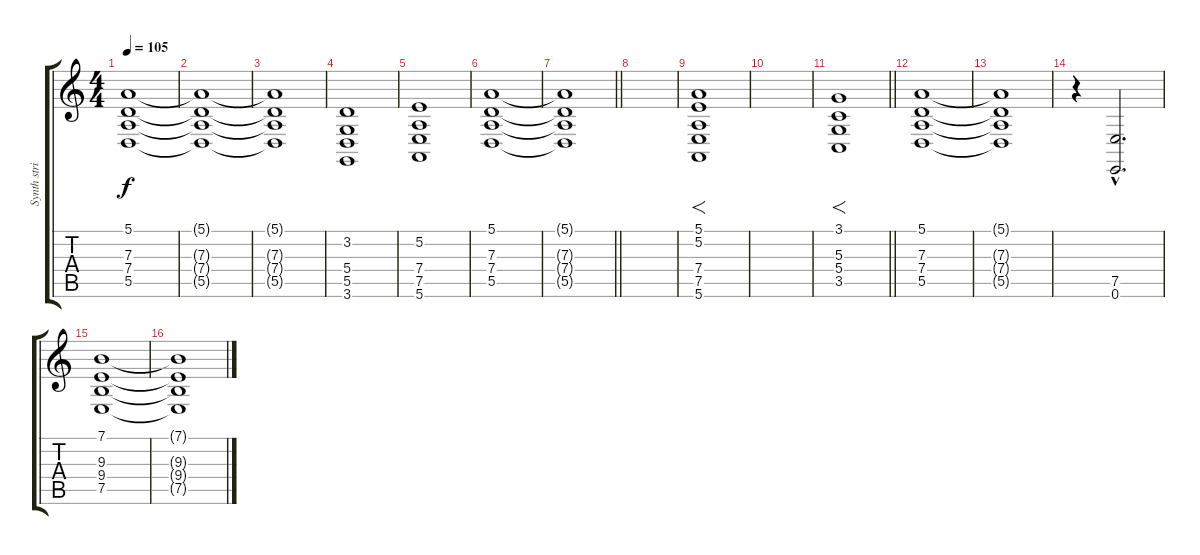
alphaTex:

\track ("Synth strings" "Synth stri") {instrument stringensemble1}
\staff {score tabs}
\tuning (E4 B3 G3 D3 A2 E2) {hide}
\ts (4 4)
\tempo 105
\clef g2
\ks c
(5.1{t} 7.3{t} 7.4{t} 5.5{t}).1{dy f} |
(5.1{t} 7.3{t} 7.4{t} 5.5{t}).1 |
(5.1{t} 7.3{t} 7.4{t} 5.5{t}).1 |
(3.2 5.4 5.5 3.6).1 |
(5.2 7.4 7.5 5.6).1 |
(5.1 7.3 7.4 5.5).1 |
\barLineRight lightlight
(5.1{t} 7.3{t} 7.4{t} 5.5{t}).1 |
|
(5.1 5.2 7.4 7.5 5.6).1{f} |
|
\barLineRight lightlight
(3.1 5.3 5.4 3.5).1{f} |
(5.1 7.3 7.4 5.5).1{volume 7} |
(5.1{t} 7.3{t} 7.4{t} 5.5{t}).1 |
r.4 (7.5{hac} 0.6{hac}).2{d volume 14 instrument reversecymbal} |
(7.1 9.3 9.4 7.5).1{volume 7 instrument stringensemble1} |
(7.1{t} 9.3{t} 9.4{t} 7.5{t}).1
